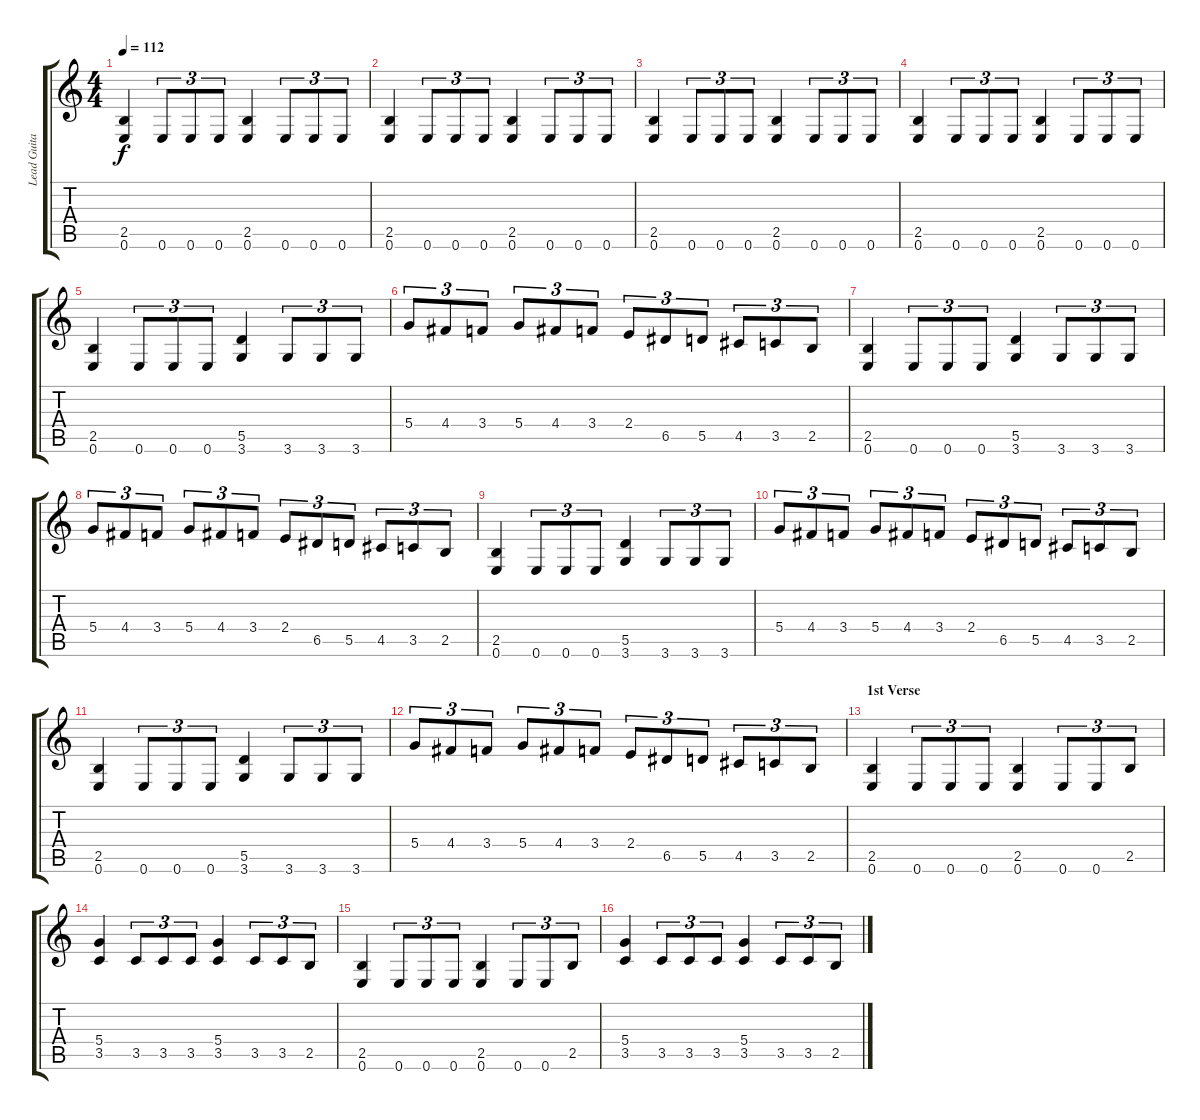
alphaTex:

\track ("Lead Guitar II (Jeff Young)" "Lead Guita") {instrument distortionguitar}
\staff {score tabs}
\tuning (E4 B3 G3 D3 A2 E2) {hide}
\ts (4 4)
\tempo 112
\clef g2
\ks c
(2.5 0.6).4{dy f} 0.6.8{tu (3 2)} 0.6.8{tu (3 2)} 0.6.8{tu (3 2)} (2.5 0.6).4 0.6.8{tu (3 2)} 0.6.8{tu (3 2)} 0.6.8{tu (3 2)} |
(2.5 0.6).4 0.6.8{tu (3 2)} 0.6.8{tu (3 2)} 0.6.8{tu (3 2)} (2.5 0.6).4 0.6.8{tu (3 2)} 0.6.8{tu (3 2)} 0.6.8{tu (3 2)} |
(2.5 0.6).4 0.6.8{tu (3 2)} 0.6.8{tu (3 2)} 0.6.8{tu (3 2)} (2.5 0.6).4 0.6.8{tu (3 2)} 0.6.8{tu (3 2)} 0.6.8{tu (3 2)} |
(2.5 0.6).4 0.6.8{tu (3 2)} 0.6.8{tu (3 2)} 0.6.8{tu (3 2)} (2.5 0.6).4 0.6.8{tu (3 2)} 0.6.8{tu (3 2)} 0.6.8{tu (3 2)} |
(2.5 0.6).4 0.6.8{tu (3 2)} 0.6.8{tu (3 2)} 0.6.8{tu (3 2)} (5.5 3.6).4 3.6.8{tu (3 2)} 3.6.8{tu (3 2)} 3.6.8{tu (3 2)} |
5.4.8{tu (3 2)} 4.4.8{tu (3 2)} 3.4.8{tu (3 2)} 5.4.8{tu (3 2)} 4.4.8{tu (3 2)} 3.4.8{tu (3 2)} 2.4.8{tu (3 2)} 6.5.8{tu (3 2)} 5.5.8{tu (3 2)} 4.5.8{tu (3 2)} 3.5.8{tu (3 2)} 2.5.8{tu (3 2)} |
(2.5 0.6).4 0.6.8{tu (3 2)} 0.6.8{tu (3 2)} 0.6.8{tu (3 2)} (5.5 3.6).4 3.6.8{tu (3 2)} 3.6.8{tu (3 2)} 3.6.8{tu (3 2)} |
5.4.8{tu (3 2)} 4.4.8{tu (3 2)} 3.4.8{tu (3 2)} 5.4.8{tu (3 2)} 4.4.8{tu (3 2)} 3.4.8{tu (3 2)} 2.4.8{tu (3 2)} 6.5.8{tu (3 2)} 5.5.8{tu (3 2)} 4.5.8{tu (3 2)} 3.5.8{tu (3 2)} 2.5.8{tu (3 2)} |
(2.5 0.6).4 0.6.8{tu (3 2)} 0.6.8{tu (3 2)} 0.6.8{tu (3 2)} (5.5 3.6).4 3.6.8{tu (3 2)} 3.6.8{tu (3 2)} 3.6.8{tu (3 2)} |
5.4.8{tu (3 2)} 4.4.8{tu (3 2)} 3.4.8{tu (3 2)} 5.4.8{tu (3 2)} 4.4.8{tu (3 2)} 3.4.8{tu (3 2)} 2.4.8{tu (3 2)} 6.5.8{tu (3 2)} 5.5.8{tu (3 2)} 4.5.8{tu (3 2)} 3.5.8{tu (3 2)} 2.5.8{tu (3 2)} |
(2.5 0.6).4 0.6.8{tu (3 2)} 0.6.8{tu (3 2)} 0.6.8{tu (3 2)} (5.5 3.6).4 3.6.8{tu (3 2)} 3.6.8{tu (3 2)} 3.6.8{tu (3 2)} |
5.4.8{tu (3 2)} 4.4.8{tu (3 2)} 3.4.8{tu (3 2)} 5.4.8{tu (3 2)} 4.4.8{tu (3 2)} 3.4.8{tu (3 2)} 2.4.8{tu (3 2)} 6.5.8{tu (3 2)} 5.5.8{tu (3 2)} 4.5.8{tu (3 2)} 3.5.8{tu (3 2)} 2.5.8{tu (3 2)} |
\section ("" "1st Verse")
(2.5 0.6).4{balance 3} 0.6.8{tu (3 2)} 0.6.8{tu (3 2)} 0.6.8{tu (3 2)} (2.5 0.6).4 0.6.8{tu (3 2)} 0.6.8{tu (3 2)} 2.5.8{tu (3 2)} |
(5.4 3.5).4 3.5.8{tu (3 2)} 3.5.8{tu (3 2)} 3.5.8{tu (3 2)} (5.4 3.5).4 3.5.8{tu (3 2)} 3.5.8{tu (3 2)} 2.5.8{tu (3 2)} |
(2.5 0.6).4 0.6.8{tu (3 2)} 0.6.8{tu (3 2)} 0.6.8{tu (3 2)} (2.5 0.6).4 0.6.8{tu (3 2)} 0.6.8{tu (3 2)} 2.5.8{tu (3 2)} |
(5.4 3.5).4 3.5.8{tu (3 2)} 3.5.8{tu (3 2)} 3.5.8{tu (3 2)} (5.4 3.5).4 3.5.8{tu (3 2)} 3.5.8{tu (3 2)} 2.5.8{tu (3 2)}
